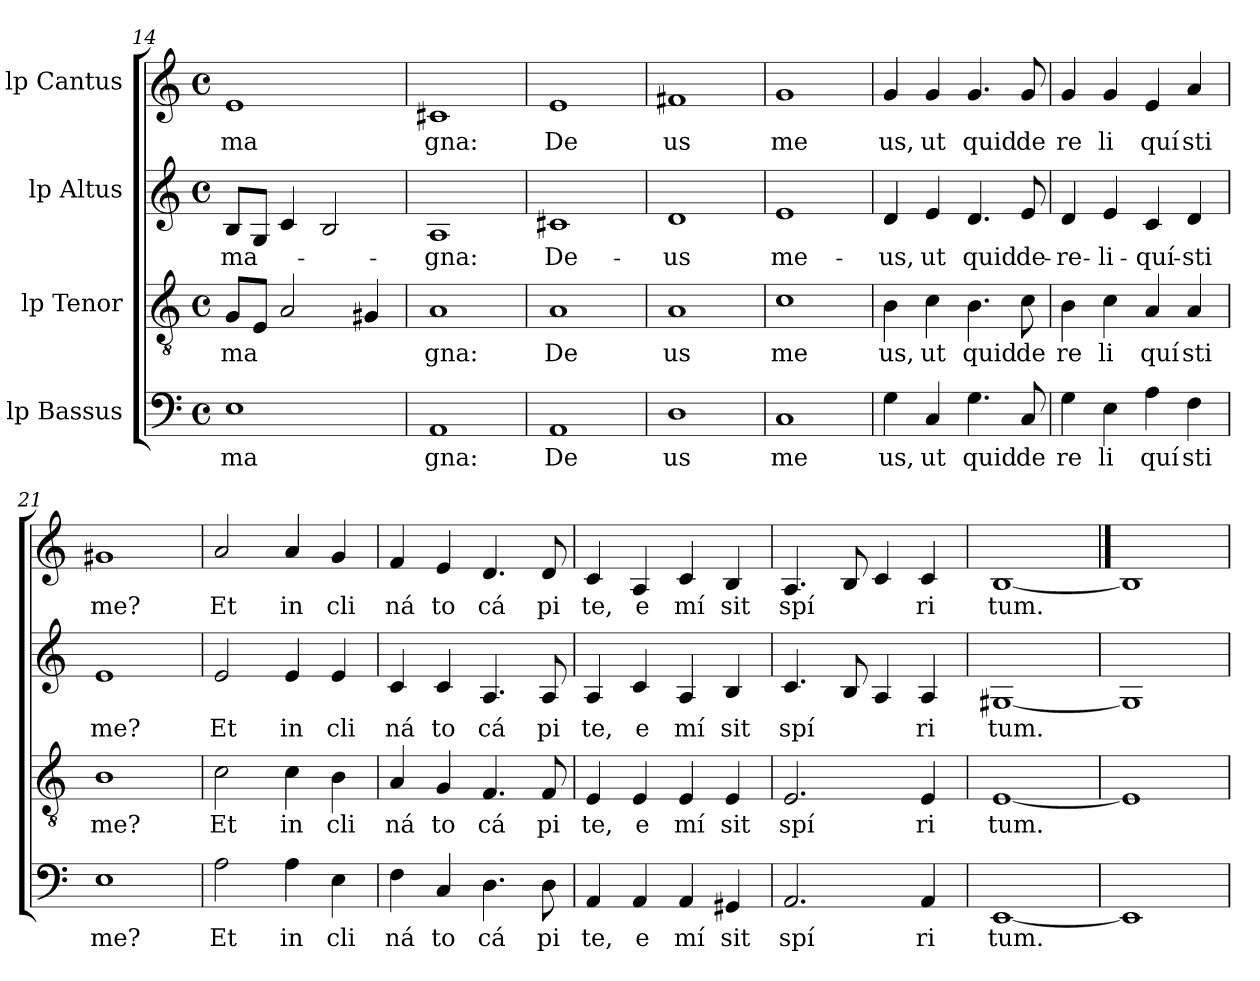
**kern	**text	**kern	**text	**kern	**text	**kern	**text
*part4	*part4	*part3	*part3	*part2	*part2	*part1	*part1
*staff4	*staff4	*staff3	*staff3	*staff2	*staff2	*staff1	*staff1
*I"lp Bassus	*	*I"lp Tenor	*	*I"lp Altus	*	*I"lp Cantus	*
*clefF4	*	*clefGv2	*	*clefG2	*	*clefG2	*
*M4/4	*	*M4/4	*	*M4/4	*	*M4/4	*
*met(c)	*	*met(c)	*	*met(c)	*	*met(c)	*
=14	=14	=14	=14	=14	=14	=14	=14
!	!LO:LY:b:cj	!	!LO:LY:b	!	!LO:LY:b	!	!LO:LY:b:cj
1E	ma	8G/L	ma	8B/L	ma-	1e	ma
.	.	8E/J	.	8G/J	.	.	.
.	.	2A/	.	4c/	.	.	.
.	.	.	.	2B/	.	.	.
.	.	4G#X/	.	.	.	.	.
=15	=15	=15	=15	=15	=15	=15	=15
!	!LO:LY:b:cj	!	!LO:LY:b:cj	!	!LO:LY:b:cj	!	!LO:LY:b:cj
1AA	gna:	1A	gna:	1A	-gna:	1c#X	gna:
!!LO:LB:g=z
=16	=16	=16	=16	=16	=16	=16	=16
!	!LO:LY:b:cj	!	!LO:LY:b:cj	!	!LO:LY:b:cj	!	!LO:LY:b:cj
1AA	De	1A	De	1c#X	De-	1e	De
=17	=17	=17	=17	=17	=17	=17	=17
!	!LO:LY:b:cj	!	!LO:LY:b:cj	!	!LO:LY:b:cj	!	!LO:LY:b:cj
1D	us	1A	us	1d	-us	1f#X	us
=18	=18	=18	=18	=18	=18	=18	=18
!	!LO:LY:b:cj	!	!LO:LY:b:cj	!	!LO:LY:b:cj	!	!LO:LY:b:cj
1C	me	1c	me	1e	me-	1g	me
=19	=19	=19	=19	=19	=19	=19	=19
!	!LO:LY:b:cj	!	!LO:LY:b:cj	!	!LO:LY:b:cj	!	!LO:LY:b:cj
4G\	us,	4B\	us,	4d/	-us,	4g/	us,
!	!LO:LY:b:cj	!	!LO:LY:b:cj	!	!LO:LY:b:cj	!	!LO:LY:b:cj
4C/	ut	4c\	ut	4e/	ut	4g/	ut
!	!LO:LY:b:cj	!	!LO:LY:b:cj	!	!LO:LY:b:cj	!	!LO:LY:b:cj
4.G\	quid	4.B\	quid	4.d/	quid	4.g/	quid
!	!LO:LY:b:cj	!	!LO:LY:b:cj	!	!LO:LY:b:cj	!	!LO:LY:b:cj
8C/	de	8c\	de	8e/	de-	8g/	de
=20	=20	=20	=20	=20	=20	=20	=20
!	!LO:LY:b:cj	!	!LO:LY:b:cj	!	!LO:LY:b:cj	!	!LO:LY:b:cj
4G\	re	4B\	re	4d/	-re-	4g/	re
!	!LO:LY:b:cj	!	!LO:LY:b:cj	!	!LO:LY:b:cj	!	!LO:LY:b:cj
4E\	li	4c\	li	4e/	-li-	4g/	li
!	!LO:LY:b:cj	!	!LO:LY:b:cj	!	!LO:LY:b:cj	!	!LO:LY:b:cj
4A\	quí	4A/	quí	4c/	-quí-	4e/	quí
!	!LO:LY:b:cj	!	!LO:LY:b:cj	!	!LO:LY:b:cj	!	!LO:LY:b:cj
4F\	sti	4A/	sti	4d/	-sti	4a/	sti
=21	=21	=21	=21	=21	=21	=21	=21
!	!LO:LY:b:cj	!	!LO:LY:b:cj	!	!LO:LY:b:cj	!	!LO:LY:b:cj
1E	me?	1B	me?	1e	me?	1g#X	me?
!!LO:LB:g=z
=22	=22	=22	=22	=22	=22	=22	=22
!	!LO:LY:b:cj	!	!LO:LY:b:cj	!	!LO:LY:b:cj	!	!LO:LY:b:cj
2A\	Et	2c\	Et	2e/	Et	2a/	Et
!	!LO:LY:b:cj	!	!LO:LY:b:cj	!	!LO:LY:b:cj	!	!LO:LY:b:cj
4A\	in	4c\	in	4e/	in	4a/	in
!	!LO:LY:b:cj	!	!LO:LY:b:cj	!	!LO:LY:b:cj	!	!LO:LY:b:cj
4E\	cli	4B\	cli	4e/	cli	4g/	cli
=23	=23	=23	=23	=23	=23	=23	=23
!	!LO:LY:b:cj	!	!LO:LY:b:cj	!	!LO:LY:b:cj	!	!LO:LY:b:cj
4F\	ná	4A/	ná	4c/	ná	4f/	ná
!	!LO:LY:b:cj	!	!LO:LY:b:cj	!	!LO:LY:b:cj	!	!LO:LY:b:cj
4C/	to	4G/	to	4c/	to	4e/	to
!	!LO:LY:b:cj	!	!LO:LY:b:cj	!	!LO:LY:b:cj	!	!LO:LY:b:cj
4.D\	cá	4.F/	cá	4.A/	cá	4.d/	cá
!	!LO:LY:b:cj	!	!LO:LY:b:cj	!	!LO:LY:b:cj	!	!LO:LY:b:cj
8D\	pi	8F/	pi	8A/	pi	8d/	pi
=24	=24	=24	=24	=24	=24	=24	=24
!	!LO:LY:b:cj	!	!LO:LY:b:cj	!	!LO:LY:b:cj	!	!LO:LY:b:cj
4AA/	te,	4E/	te,	4A/	te,	4c/	te,
!	!LO:LY:b:cj	!	!LO:LY:b:cj	!	!LO:LY:b:cj	!	!LO:LY:b:cj
4AA/	e	4E/	e	4c/	e	4A/	e
!	!LO:LY:b:cj	!	!LO:LY:b:cj	!	!LO:LY:b:cj	!	!LO:LY:b:cj
4AA/	mí	4E/	mí	4A/	mí	4c/	mí
!	!LO:LY:b:cj	!	!LO:LY:b:cj	!	!LO:LY:b:cj	!	!LO:LY:b:cj
4GG#X/	sit	4E/	sit	4B/	sit	4B/	sit
=25	=25	=25	=25	=25	=25	=25	=25
!	!LO:LY:b:cj	!	!LO:LY:b:cj	!	!LO:LY:b	!	!LO:LY:b
2.AA/	spí	2.E/	spí	4.c/	spí	4.A/	spí
.	.	.	.	8B/	.	8B/	.
.	.	.	.	4A/	.	4c/	.
!	!LO:LY:b:cj	!	!LO:LY:b:cj	!	!LO:LY:b:cj	!	!LO:LY:b:cj
4AA/	ri	4E/	ri	4A/	ri	4c/	ri
=26	=26	=26	=26	=26	=26	=26	=26
!	!LO:LY:b:cj	!	!LO:LY:b:cj	!	!LO:LY:b:cj	!	!LO:LY:b:cj
[1EE	tum.	[1E	tum.	[1G#X	tum.	[1B	tum.
=27	==27	=27	==27	=27	==27	==27	==27
1EE]	.	1E]	.	1G#]	.	1B]	.
=	=	=	=	=	=	=	=
*-	*-	*-	*-	*-	*-	*-	*-
